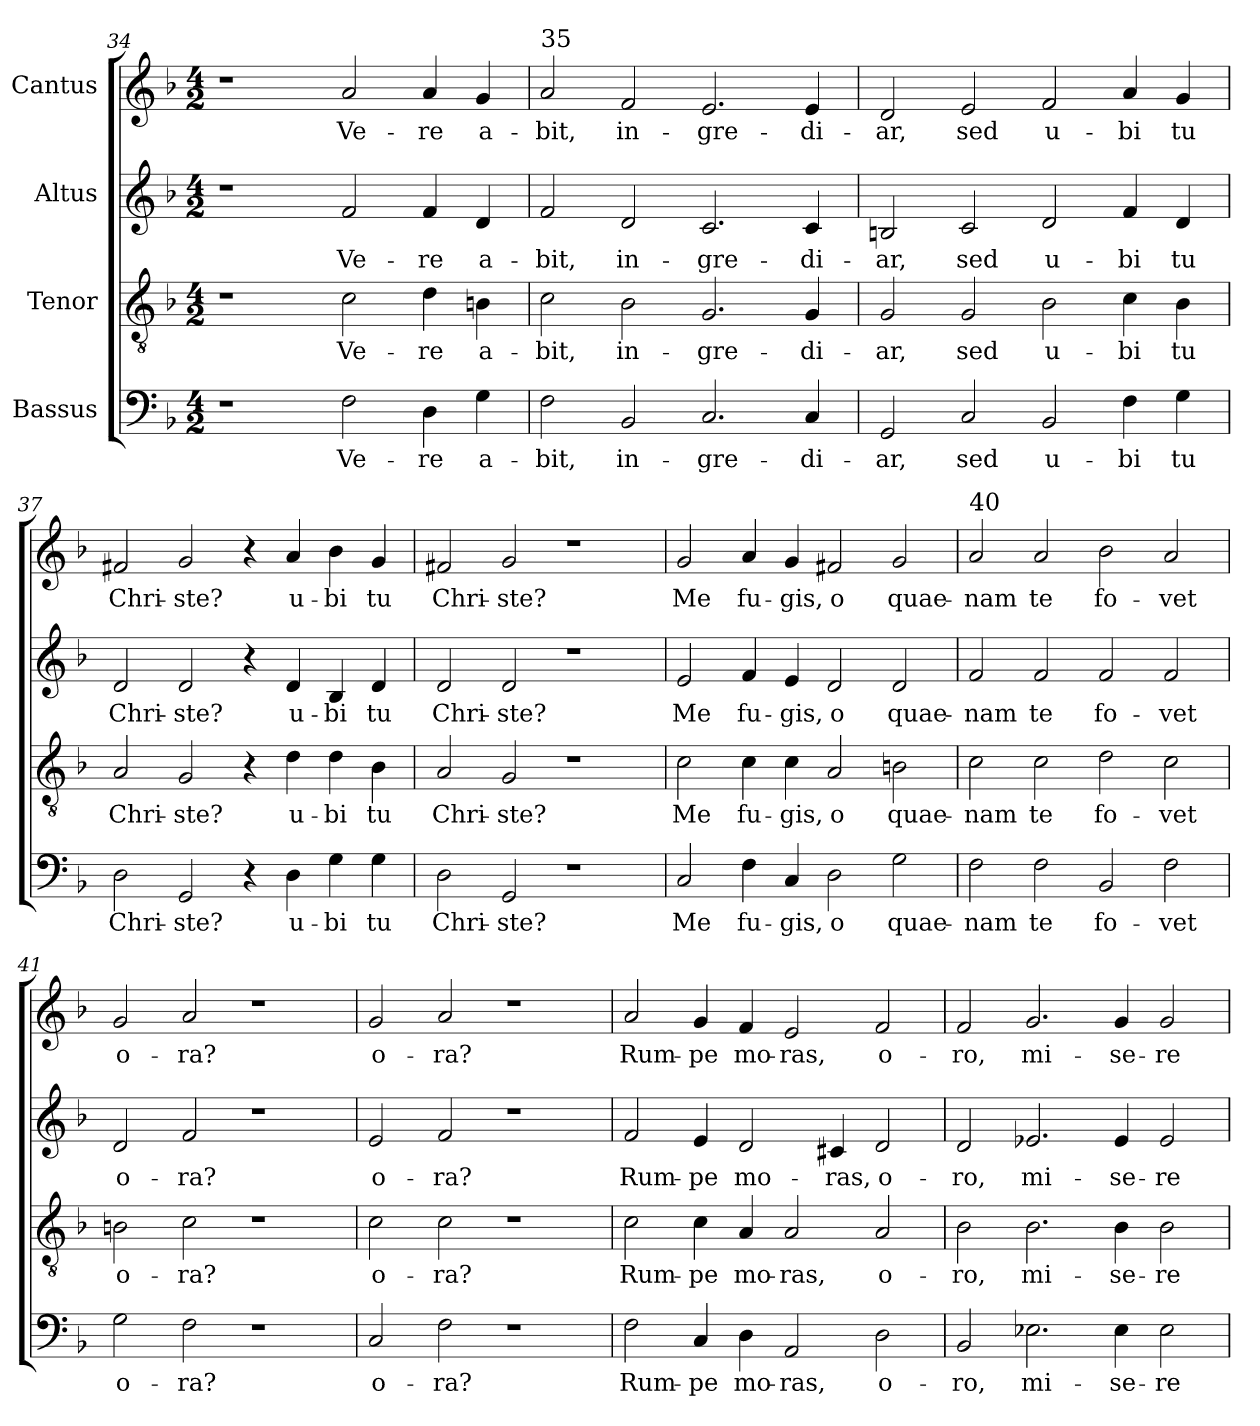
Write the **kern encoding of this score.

**kern	**text	**kern	**text	**kern	**text	**kern	**text
*part4	*part4	*part3	*part3	*part2	*part2	*part1	*part1
*staff4	*staff4	*staff3	*staff3	*staff2	*staff2	*staff1	*staff1
*I"Bassus	*	*I"Tenor	*	*I"Altus	*	*I"Cantus	*
*clefF4	*	*clefGv2	*	*clefG2	*	*clefG2	*
*k[b-]	*	*k[b-]	*	*k[b-]	*	*k[b-]	*
*M4/2	*	*M4/2	*	*M4/2	*	*M4/2	*
=34	=34	=34	=34	=34	=34	=34	=34
1r	.	1r	.	1r	.	1r	.
!	!LO:LY:b	!	!LO:LY:b	!	!LO:LY:b	!	!LO:LY:b
2F\	Ve-	2c\	Ve-	2f/	Ve-	2a/	Ve-
!	!LO:LY:b	!	!LO:LY:b	!	!LO:LY:b	!	!LO:LY:b
4D\	re	4d\	re	4f/	re	4a/	re
!	!LO:LY:b	!	!LO:LY:b	!	!LO:LY:b	!	!LO:LY:b
4G\	a-	4Bn\	a-	4d/	a-	4g/	a-
=35	=35	=35	=35	=35	=35	=35	=35
!	!	!	!	!	!	!LO:TX:a:t=35	!
!	!LO:LY:b	!	!LO:LY:b	!	!LO:LY:b	!	!LO:LY:b
2F\	bit,	2c\	bit,	2f/	bit,	2a/	bit,
!	!LO:LY:b	!	!LO:LY:b	!	!LO:LY:b	!	!LO:LY:b
2BB-/	in-	2B-\	in-	2d/	in-	2f/	in-
!	!LO:LY:b	!	!LO:LY:b	!	!LO:LY:b	!	!LO:LY:b
2.C/	gre-	2.G/	gre-	2.c/	gre-	2.e/	gre-
!	!LO:LY:b	!	!LO:LY:b	!	!LO:LY:b	!	!LO:LY:b
4C/	di-	4G/	di-	4c/	di-	4e/	di-
!!LO:LB:g=z
=36	=36	=36	=36	=36	=36	=36	=36
!	!LO:LY:b	!	!LO:LY:b	!	!LO:LY:b	!	!LO:LY:b
2GG/	ar,	2G/	ar,	2Bn/	ar,	2d/	ar,
!	!LO:LY:b	!	!LO:LY:b	!	!LO:LY:b	!	!LO:LY:b
2C/	sed	2G/	sed	2c/	sed	2e/	sed
!	!LO:LY:b	!	!LO:LY:b	!	!LO:LY:b	!	!LO:LY:b
2BB-/	u-	2B-\	u-	2d/	u-	2f/	u-
!	!LO:LY:b	!	!LO:LY:b	!	!LO:LY:b	!	!LO:LY:b
4F\	bi	4c\	bi	4f/	bi	4a/	bi
!	!LO:LY:b	!	!LO:LY:b	!	!LO:LY:b	!	!LO:LY:b
4G\	tu	4B-\	tu	4d/	tu	4g/	tu
=37	=37	=37	=37	=37	=37	=37	=37
!	!LO:LY:b	!	!LO:LY:b	!	!LO:LY:b	!	!LO:LY:b
2D\	Chri-	2A/	Chri-	2d/	Chri-	2f#X/	Chri-
!	!LO:LY:b	!	!LO:LY:b	!	!LO:LY:b	!	!LO:LY:b
2GG/	ste?	2G/	ste?	2d/	ste?	2g/	ste?
4r	.	4r	.	4r	.	4r	.
!	!LO:LY:b	!	!LO:LY:b	!	!LO:LY:b	!	!LO:LY:b
4D\	u-	4d\	u-	4d/	u-	4a/	u-
!	!LO:LY:b	!	!LO:LY:b	!	!LO:LY:b	!	!LO:LY:b
4G\	bi	4d\	bi	4B-/	bi	4b-\	bi
!	!LO:LY:b	!	!LO:LY:b	!	!LO:LY:b	!	!LO:LY:b
4G\	tu	4B-\	tu	4d/	tu	4g/	tu
=38	=38	=38	=38	=38	=38	=38	=38
!	!LO:LY:b	!	!LO:LY:b	!	!LO:LY:b	!	!LO:LY:b
2D\	Chri-	2A/	Chri-	2d/	Chri-	2f#X/	Chri-
!	!LO:LY:b	!	!LO:LY:b	!	!LO:LY:b	!	!LO:LY:b
2GG/	ste?	2G/	ste?	2d/	ste?	2g/	ste?
1r	.	1r	.	1r	.	1r	.
=39	=39	=39	=39	=39	=39	=39	=39
!	!LO:LY:b	!	!LO:LY:b	!	!LO:LY:b	!	!LO:LY:b
2C/	Me	2c\	Me	2e/	Me	2g/	Me
!	!LO:LY:b	!	!LO:LY:b	!	!LO:LY:b	!	!LO:LY:b
4F\	fu-	4c\	fu-	4f/	fu-	4a/	fu-
!	!LO:LY:b	!	!LO:LY:b	!	!LO:LY:b	!	!LO:LY:b
4C/	gis,	4c\	gis,	4e/	gis,	4g/	gis,
!	!LO:LY:b	!	!LO:LY:b	!	!LO:LY:b	!	!LO:LY:b
2D\	o	2A/	o	2d/	o	2f#X/	o
!	!LO:LY:b	!	!LO:LY:b	!	!LO:LY:b	!	!LO:LY:b
2G\	quae-	2Bn\	quae-	2d/	quae-	2g/	quae-
!!LO:LB:g=z
=40	=40	=40	=40	=40	=40	=40	=40
!	!	!	!	!	!	!LO:TX:a:t=40	!
!	!LO:LY:b	!	!LO:LY:b	!	!LO:LY:b	!	!LO:LY:b
2F\	nam	2c\	nam	2f/	nam	2a/	nam
!	!LO:LY:b	!	!LO:LY:b	!	!LO:LY:b	!	!LO:LY:b
2F\	te	2c\	te	2f/	te	2a/	te
!	!LO:LY:b	!	!LO:LY:b	!	!LO:LY:b	!	!LO:LY:b
2BB-/	fo-	2d\	fo-	2f/	fo-	2b-\	fo-
!	!LO:LY:b	!	!LO:LY:b	!	!LO:LY:b	!	!LO:LY:b
2F\	vet	2c\	vet	2f/	vet	2a/	vet
=41	=41	=41	=41	=41	=41	=41	=41
!	!LO:LY:b	!	!LO:LY:b	!	!LO:LY:b	!	!LO:LY:b
2G\	o-	2Bn\	o-	2d/	o-	2g/	o-
!	!LO:LY:b	!	!LO:LY:b	!	!LO:LY:b	!	!LO:LY:b
2F\	ra?	2c\	ra?	2f/	ra?	2a/	ra?
1r	.	1r	.	1r	.	1r	.
=42	=42	=42	=42	=42	=42	=42	=42
!	!LO:LY:b	!	!LO:LY:b	!	!LO:LY:b	!	!LO:LY:b
2C/	o-	2c\	o-	2e/	o-	2g/	o-
!	!LO:LY:b	!	!LO:LY:b	!	!LO:LY:b	!	!LO:LY:b
2F\	ra?	2c\	ra?	2f/	ra?	2a/	ra?
1r	.	1r	.	1r	.	1r	.
=43	=43	=43	=43	=43	=43	=43	=43
!	!LO:LY:b	!	!LO:LY:b	!	!LO:LY:b	!	!LO:LY:b
2F\	Rum-	2c\	Rum-	2f/	Rum-	2a/	Rum-
!	!LO:LY:b	!	!LO:LY:b	!	!LO:LY:b	!	!LO:LY:b
4C/	pe	4c\	pe	4e/	pe	4g/	pe
!	!LO:LY:b	!	!LO:LY:b	!	!LO:LY:b	!	!LO:LY:b
4D\	mo-	4A/	mo-	2d/	mo-	4f/	mo-
!	!LO:LY:b	!	!LO:LY:b	!	!	!	!LO:LY:b
2AA/	ras,	2A/	ras,	.	.	2e/	ras,
!	!	!	!	!	!LO:LY:b	!	!
.	.	.	.	4c#X/	ras,	.	.
!	!LO:LY:b	!	!LO:LY:b	!	!LO:LY:b	!	!LO:LY:b
2D\	o-	2A/	o-	2d/	o-	2f/	o-
=44	=44	=44	=44	=44	=44	=44	=44
!	!LO:LY:b	!	!LO:LY:b	!	!LO:LY:b	!	!LO:LY:b
2BB-/	ro,	2B-\	ro,	2d/	ro,	2f/	ro,
!	!LO:LY:b	!	!LO:LY:b	!	!LO:LY:b	!	!LO:LY:b
2.E-X\	mi-	2.B-\	mi-	2.e-X/	mi-	2.g/	mi-
!	!LO:LY:b	!	!LO:LY:b	!	!LO:LY:b	!	!LO:LY:b
4E-\	se-	4B-\	se-	4e-/	se-	4g/	se-
!	!LO:LY:b	!	!LO:LY:b	!	!LO:LY:b	!	!LO:LY:b
2E-\	re-	2B-\	re-	2e-/	re-	2g/	re-
=	=	=	=	=	=	=	=
*-	*-	*-	*-	*-	*-	*-	*-
